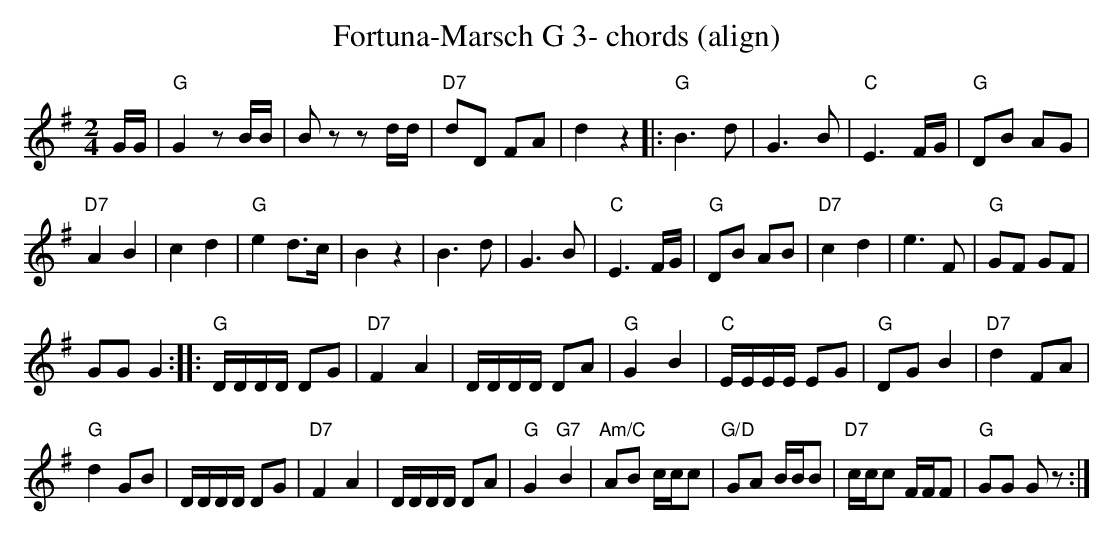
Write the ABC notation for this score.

X:1
T:Fortuna-Marsch G 3- chords (align)
M:2/4
L:1/8
K:Gmaj%%MIDI gchordon
G/2G/2 | "G"G2zB/2B/2 | B zzd/2d/2 | "D7"dD FA | d2z2 |: "G"B3d | G3B | "C"E3 F/2G/2 | \
"G"DB AG |
"D7"A2B2 | c2d2 | "G"e2 d>c | B2z2 | B3d | G3B | "C"E3 F/2G/2 | \
"G"DB AB | "D7"c2d2 | e3F | "G"GF GF |
GG G2 :: "G"D/2D/2D/2D/2 DG | "D7"F2A2 | \
D/2D/2D/2D/2 DA | "G"G2B2 | "C"E/2E/2E/2E/2 EG | "G"DG B2 | "D7"d2 FA |
"G"d2 GB | D/2D/2D/2D/2 DG | "D7"F2A2 | \
D/2D/2D/2D/2 DA | "G"G2"G7"B2 | "Am/C"AB c/2c/2c | "G/D"GA B/2B/2B | "D7"c/2c/2c F/2F/2F | "G"GG Gz :|
